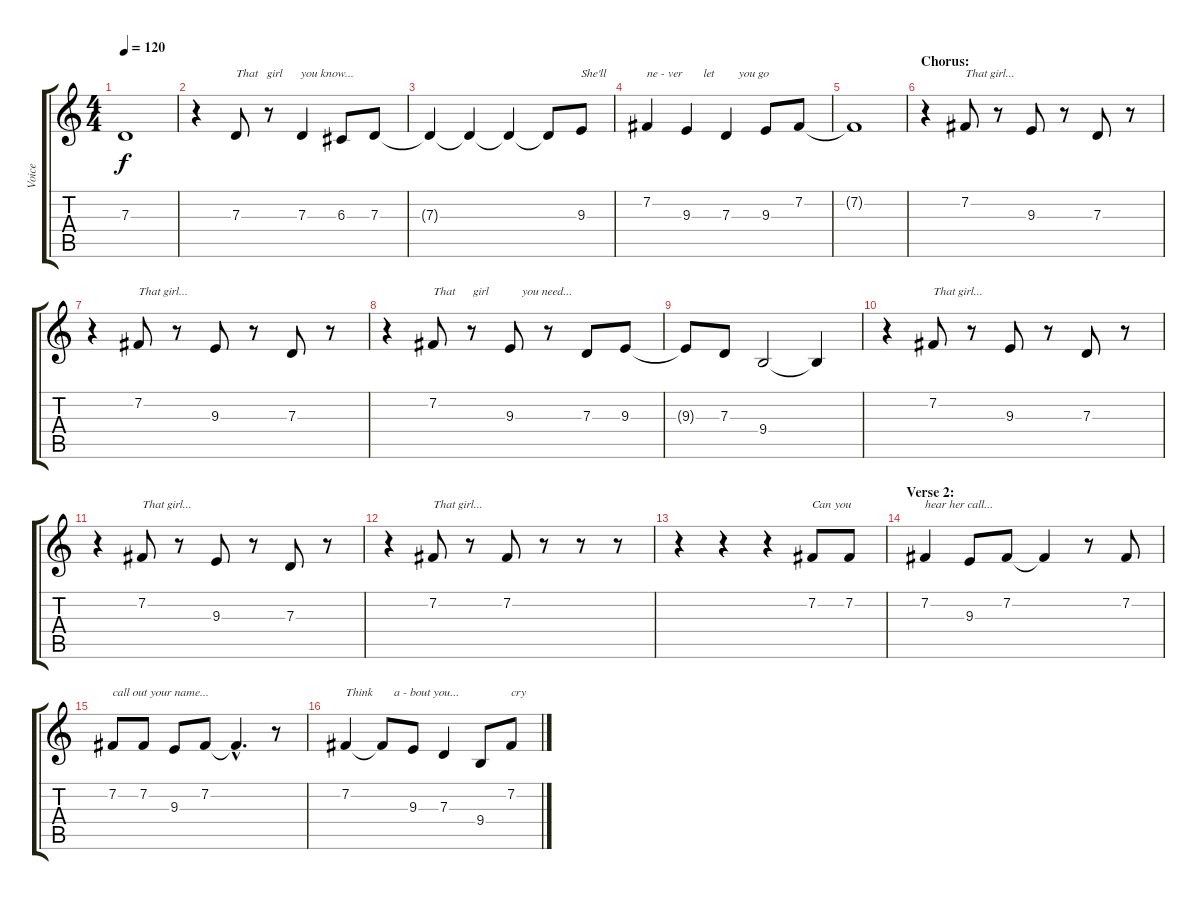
\track ("Voice" "Voice") {instrument oboe}
\staff {score tabs}
\tuning (E4 B3 G3 D3 A2 E2) {hide}
\ts (4 4)
\tempo 120
\clef g2
\ks c
7.3{t}.1{dy f} |
r.4 7.3.8{txt "That   girl      you know..."} r.8 7.3.4 6.3.8 7.3.8 |
7.3{t}.4 7.3{t}.4 7.3{t}.4 7.3{t}.8 9.3.8{txt "She'll"} |
7.2.4{txt "ne - ver       let        you go"} 9.3.4 7.3.4 9.3.8 7.2.8 |
7.2{t}.1 |
\section ("" "Chorus:")
r.4 7.2.8{txt "That girl..."} r.8 9.3.8 r.8 7.3.8 r.8 |
r.4 7.2.8{txt "That girl..."} r.8 9.3.8 r.8 7.3.8 r.8 |
r.4 7.2.8{txt "That      girl           you need..."} r.8 9.3.8 r.8 7.3.8 9.3.8 |
9.3{t}.8 7.3.8 9.4.2 9.4{t}.4 |
r.4 7.2.8{txt "That girl..."} r.8 9.3.8 r.8 7.3.8 r.8 |
r.4 7.2.8{txt "That girl..."} r.8 9.3.8 r.8 7.3.8 r.8 |
r.4 7.2.8{txt "That girl..."} r.8 7.2.8 r.8 r.8 r.8 |
r.4 r.4 r.4 7.2.8{txt "Can you"} 7.2.8 |
\section ("" "Verse 2:")
7.2.4{txt "hear her call..."} 9.3.8 7.2.8 7.2{t}.4 r.8 7.2.8 |
7.2.8{txt "call out your name..."} 7.2.8 9.3.8 7.2.8 7.2{hac t}.4{d} r.8 |
7.2.4{txt "Think       a - bout you..."} 7.2{t}.8 9.3.8 7.3.4 9.4.8 7.2.8{txt "cry"}
